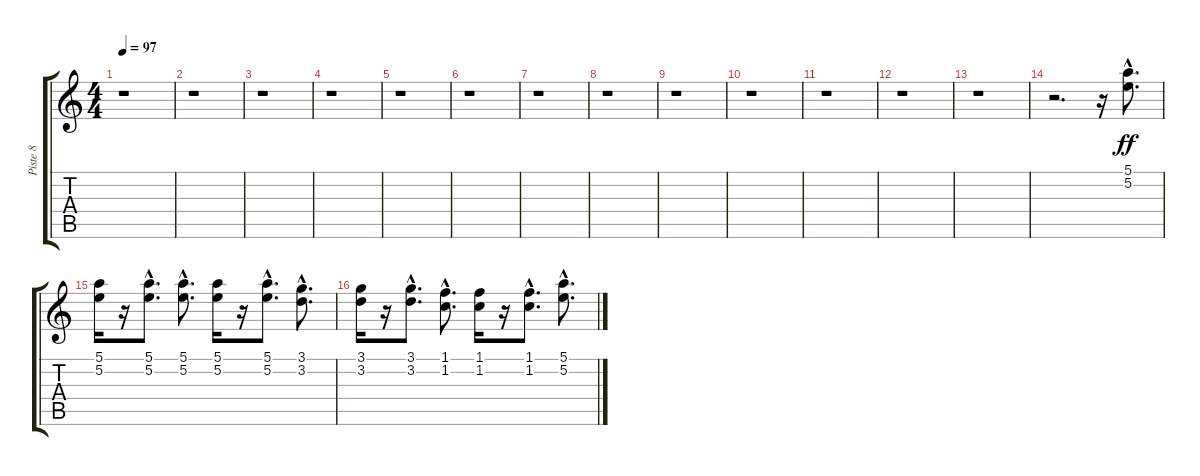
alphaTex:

\track ("Piste 8" "Piste 8") {instrument acousticguitarnylon}
\staff {score tabs}
\tuning (E4 B3 G3 D3 A2 E2) {hide}
\ts (4 4)
\tempo 97
\clef g2
\ks c
r.1{dy ff} |
r.1 |
r.1 |
r.1 |
r.1 |
r.1 |
r.1 |
r.1 |
r.1 |
r.1 |
r.1 |
r.1 |
r.1 |
r.2{d} r.16 (5.1{hac} 5.2{hac}).8{d} |
(5.1 5.2).16 r.16 (5.1{hac} 5.2{hac}).8{d} (5.1{hac} 5.2{hac}).8{d} (5.1 5.2).16 r.16 (5.1{hac} 5.2{hac}).8{d} (3.1{hac} 3.2{hac}).8{d} |
(3.1 3.2).16 r.16 (3.1{hac} 3.2{hac}).8{d} (1.1{hac} 1.2{hac}).8{d} (1.1 1.2).16 r.16 (1.1{hac} 1.2{hac}).8{d} (5.1{hac} 5.2{hac}).8{d}
